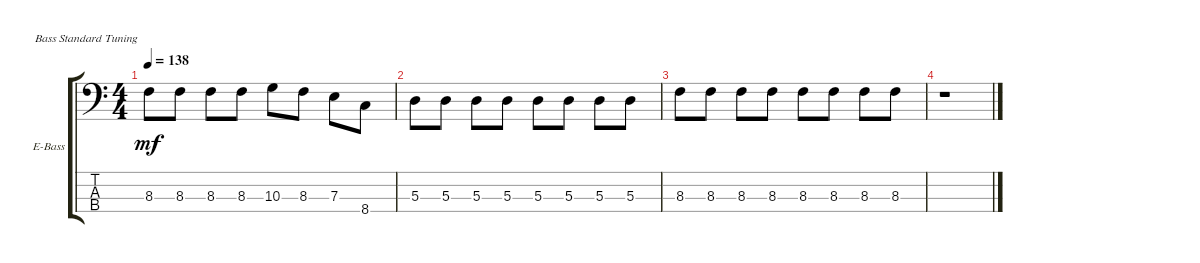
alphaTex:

\defaultSystemsLayout 4
\bracketExtendMode groupsimilarinstruments
\firstSystemTrackNameOrientation horizontal
\otherSystemsTrackNameOrientation horizontal
\track ("Electric Bass" "E-Bass") {instrument distortionguitar}
\staff {score tabs}
\tuning (G2 D2 A1 E1)
\ts (4 4)
\tempo 138
\clef f4
\scale
0.333333
\ks c
8.3.8{dy mf} 8.3.8 8.3.8 8.3.8 10.3.8 8.3.8 7.3.8 8.4.8 |
\scale
0.333333 5.3.8 5.3.8 5.3.8 5.3.8 5.3.8 5.3.8 5.3.8 5.3.8 |
8.3.8 8.3.8 8.3.8 8.3.8 8.3.8 8.3.8 8.3.8 8.3.8 |
r.1
